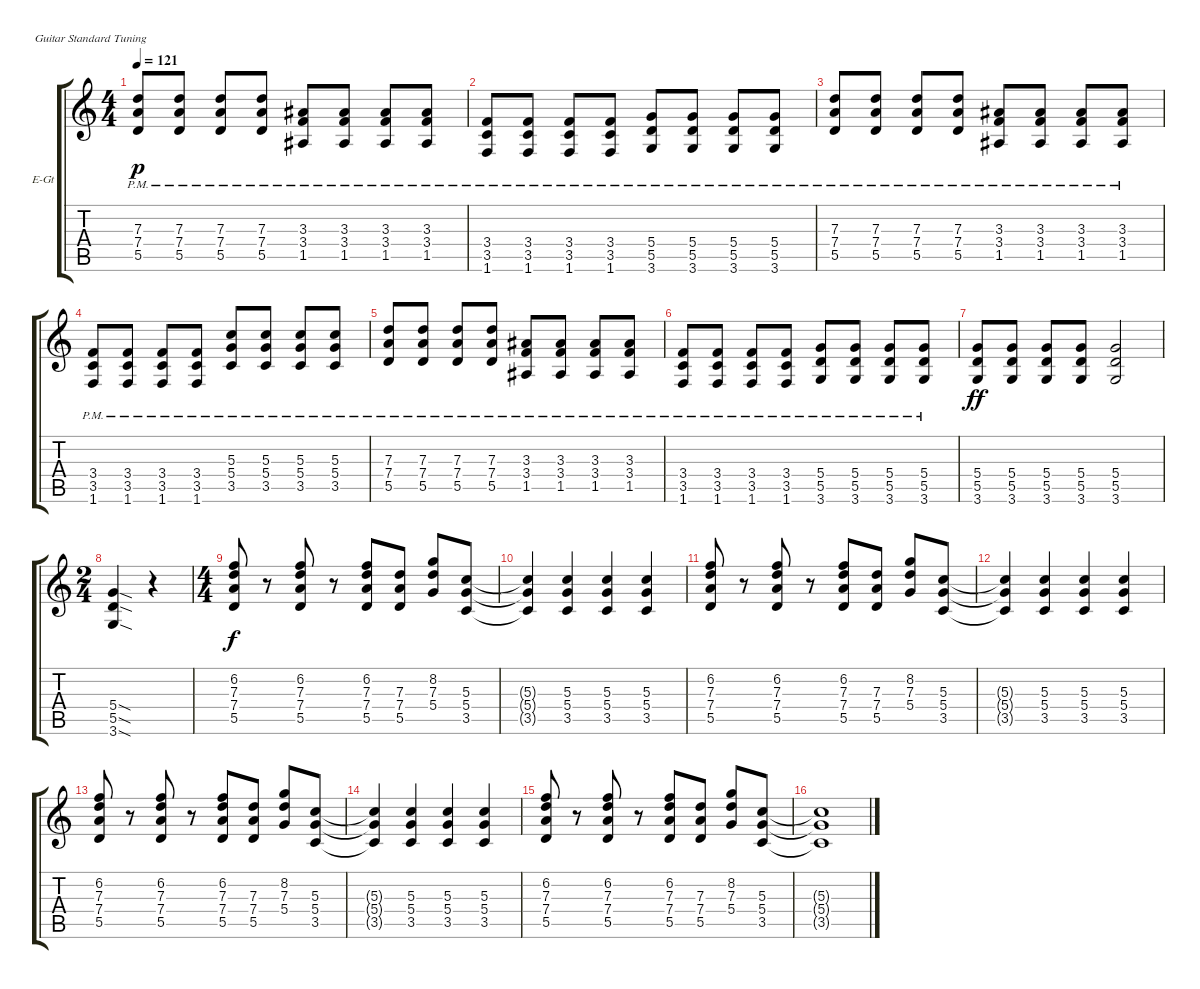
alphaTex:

\bracketExtendMode groupsimilarinstruments
\firstSystemTrackNameOrientation horizontal
\otherSystemsTrackNameOrientation horizontal
\track ("Rythm Guitar" "E-Gt") {instrument distortionguitar}
\staff {score tabs}
\tuning (E4 B3 G3 D3 A2 E2)
\ts (4 4)
\tempo 121
\clef g2
\ks c
(5.5{pm} 7.4{pm} 7.3{pm}).8{dy p} (5.5{pm} 7.4{pm} 7.3{pm}).8 (5.5{pm} 7.3{pm} 7.4{pm}).8 (5.5{pm} 7.4{pm} 7.3{pm}).8 (1.5{pm} 3.4{pm} 3.3{pm}).8 (1.5{pm} 3.4{pm} 3.3{pm}).8 (1.5{pm} 3.4{pm} 3.3{pm}).8 (1.5{pm} 3.4{pm} 3.3{pm}).8 |
(1.6{pm} 3.5{pm} 3.4{pm}).8 (1.6{pm} 3.5{pm} 3.4{pm}).8 (1.6{pm} 3.5{pm} 3.4{pm}).8 (1.6{pm} 3.5{pm} 3.4{pm}).8 (5.5{pm} 5.4{pm} 3.6{pm}).8 (5.5{pm} 5.4{pm} 3.6{pm}).8 (5.5{pm} 5.4{pm} 3.6{pm}).8 (5.5{pm} 5.4{pm} 3.6{pm}).8 |
(5.5{pm} 7.4{pm} 7.3{pm}).8 (5.5{pm} 7.4{pm} 7.3{pm}).8 (5.5{pm} 7.3{pm} 7.4{pm}).8 (5.5{pm} 7.4{pm} 7.3{pm}).8 (1.5{pm} 3.4{pm} 3.3{pm}).8 (1.5{pm} 3.4{pm} 3.3{pm}).8 (1.5{pm} 3.4{pm} 3.3{pm}).8 (1.5{pm} 3.4{pm} 3.3{pm}).8 |
(1.6{pm} 3.5{pm} 3.4{pm}).8 (1.6{pm} 3.5{pm} 3.4{pm}).8 (1.6{pm} 3.5{pm} 3.4{pm}).8 (1.6{pm} 3.5{pm} 3.4{pm}).8 (3.5{pm} 5.4{pm} 5.3{pm}).8 (3.5{pm} 5.4{pm} 5.3{pm}).8 (3.5{pm} 5.4{pm} 5.3{pm}).8 (3.5{pm} 5.4{pm} 5.3{pm}).8 |
(5.5{pm} 7.4{pm} 7.3{pm}).8 (5.5{pm} 7.4{pm} 7.3{pm}).8 (5.5{pm} 7.3{pm} 7.4{pm}).8 (5.5{pm} 7.4{pm} 7.3{pm}).8 (1.5{pm} 3.4{pm} 3.3{pm}).8 (1.5{pm} 3.4{pm} 3.3{pm}).8 (1.5{pm} 3.4{pm} 3.3{pm}).8 (3.4{pm} 3.3{pm} 1.5{pm}).8 |
(1.6{pm} 3.5{pm} 3.4{pm}).8 (1.6{pm} 3.5{pm} 3.4{pm}).8 (1.6{pm} 3.5{pm} 3.4{pm}).8 (1.6{pm} 3.5{pm} 3.4{pm}).8 (5.5{pm} 5.4{pm} 3.6{pm}).8 (5.5{pm} 5.4{pm} 3.6{pm}).8 (5.5{pm} 5.4{pm} 3.6{pm}).8 (5.5{pm} 5.4{pm} 3.6{pm}).8 |
(3.6 5.5 5.4).8{dy ff} (3.6 5.5 5.4).8 (3.6 5.5 5.4).8 (3.6 5.5 5.4).8 (3.6 5.5 5.4).2 |
\ts (2 4)
(3.6{sod} 5.5{sod} 5.4{sod}).4 r.4 |
\ts (4 4)
(5.5 7.4 7.3 6.2).8{dy f} r.8 (5.5 7.4 7.3 6.2).8 r.8 (5.5 7.4 7.3 6.2).8 (5.5 7.4 7.3).8 (5.4 7.3 8.2).8 (3.5 5.4 5.3).8 |
(3.5{t} 5.4{t} 5.3{t}).4 (3.5 5.4 5.3).4 (3.5 5.4 5.3).4 (3.5 5.4 5.3).4 |
(5.5 7.4 7.3 6.2).8 r.8 (5.5 7.4 7.3 6.2).8 r.8 (5.5 7.4 7.3 6.2).8 (5.5 7.4 7.3).8 (8.2 5.4 7.3).8 (3.5 5.4 5.3).8 |
(3.5{t} 5.4{t} 5.3{t}).4 (3.5 5.4 5.3).4 (3.5 5.4 5.3).4 (3.5 5.4 5.3).4 |
(5.5 7.4 7.3 6.2).8 r.8 (5.5 7.4 7.3 6.2).8 r.8 (5.5 7.4 7.3 6.2).8 (5.5 7.4 7.3).8 (5.4 7.3 8.2).8 (3.5 5.4 5.3).8 |
(3.5{t} 5.4{t} 5.3{t}).4 (3.5 5.4 5.3).4 (3.5 5.4 5.3).4 (3.5 5.4 5.3).4 |
(5.5 7.4 7.3 6.2).8 r.8 (5.5 7.4 7.3 6.2).8 r.8 (5.5 7.4 7.3 6.2).8 (5.5 7.4 7.3).8 (8.2 5.4 7.3).8 (3.5 5.4 5.3).8 |
(3.5{t} 5.4{t} 5.3{t}).1
